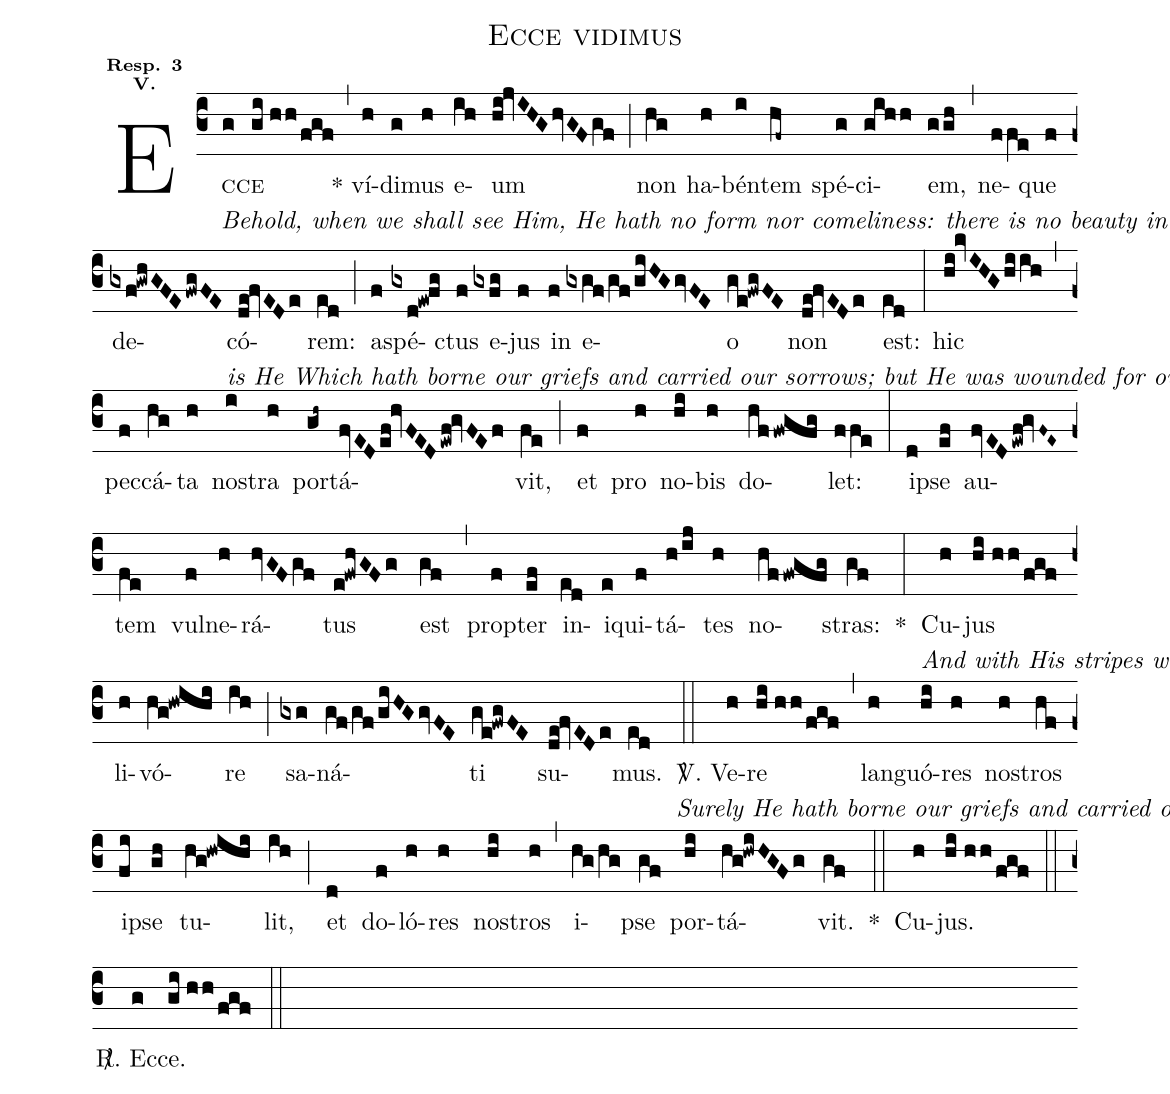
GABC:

name:Ecce vidimus ;
office-part:Responsorium;
mode:5;
annotation:{\textbf{\scriptsize Resp. 3}};
annotation:{\textbf{\scriptsize V.}};
%%
(c3) E<sc>c</sc>[Behold, when we shall see Him, He hath no form nor comeliness: there is no beauty in Him: this](g)<sc>ce</sc>(gi//hh/fgf) (,) * ví(h)di(g)mus(h) e(ih)um(hi!jvIHG/hvGFgf) (;) non(hg) ha(h)bén(i)tem(hf~) spé(g)ci(gihh)em,(ggh) (,) ne(ffe)que(f) de(gxf!gwhGFE/fwgFE)có[is He Which hath borne our griefs and carried our sorrows; but He was wounded for our transgressions:](de!fvEDe)rem:(ed) (;) a(f)spé(gxd!ew!fg)ctus(f) e(gxfg)jus(f) in(f) e(gxgf/gf/giHG/gvFE)o(ge!fwgFE) non(de!fvEDe) est:(ed) (:) hic(hi!kvIHG/hiih) (,) pec(f)cá(hg)ta(h) no(i)stra(h) por(gh~)tá(fvEDef!hvFED/ewf!gvFEf)vit,(fe) (;) et(f) pro(h) no(hi)bis(h) do(hf/fwgfg)let:(ffe) (:) i(d)pse(ef) au(fvED/!ewf!gvF~E~)tem(fe) vul(f)ne(h)rá(hvGFgf)tus(e!fwhGFg) est(gf) (,) pro(f)pter(ef) in(ed)i(e)qui(f)tá(h/ij)tes(h) no(hffwgfg)stras:(gf) *(:)
Cu[And with His stripes we are healed.](h)jus(hi//hh/fgf) li(h)vó(hg!hwihi)re(ih) (;) sa(gxg)ná(gf/gf/giHG/gvFE)ti(ge!fwgFE) su(de!fvEDe)mus.(ed) (::)
<sp>V/</sp>. Ve[Surely He hath borne our griefs and carried our sorrows.](h)re(hi//hh/fgf) (,) lan(h)guó(hi)res(h) no(h)stros(hf) i(fi)pse(gh) tu(hg!hwihi)lit,(ih) (;) et(d) do(f)ló(h)res(h) no(hi)stros(h) (,) i(hg/hg)pse(gf) por(hi)tá(hg!hwiHGFg)vit.(gf) *(::) Cu(h)jus.(hi//hh/fgf) (::) <sp>R/</sp>. Ec(g)ce.(gi//hh/fgf) (::)
